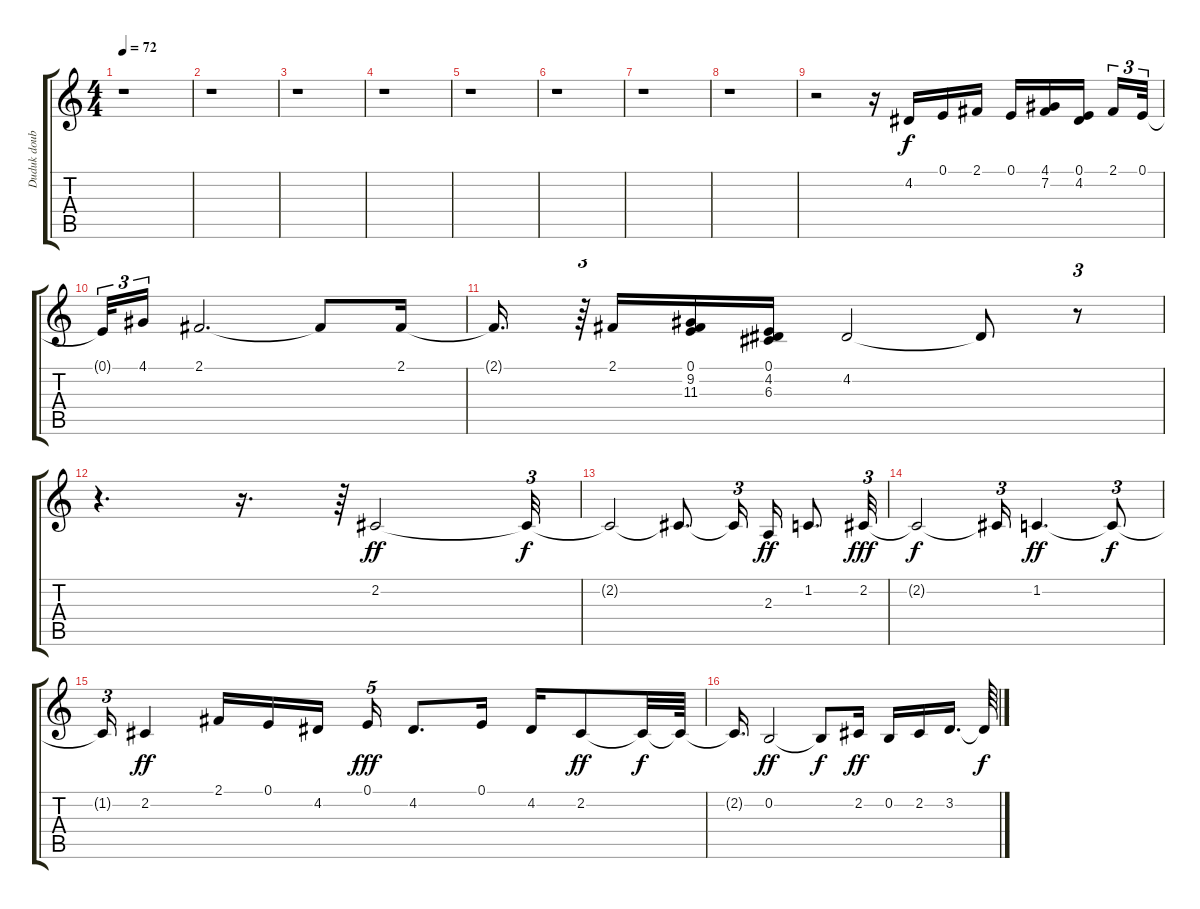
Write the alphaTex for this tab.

\track ("Duduk double 6" "Duduk doub") {instrument mutedtrumpet}
\staff {score tabs}
\tuning (E4 B3 G3 D3 A2 E2) {hide}
\ts (4 4)
\tempo 72
\clef g2
\ks c
r.1{dy f} |
r.1 |
r.1 |
r.1 |
r.1 |
r.1 |
r.1 |
r.1 |
r.2 r.16 4.2.16 0.1.16 2.1.16 0.1.16 (4.1 7.2).16 (0.1 4.2).16 2.1.16{tu (3 2)} 0.1.32{tu (3 2)} |
0.1{t}.32{tu (3 2)} 4.1.16{tu (3 2)} 2.1.2{d} 2.1{t}.8 2.1.16 |
2.1{t}.16{d} r.64{tu (3 2)} 2.1.16 (0.1 9.2 11.3).16 (0.1 4.2 6.3).16 4.2.2 4.2{t}.8 r.8{tu (3 2)} |
r.4{d} r.16{d} r.64{tu (3 2)} 2.2.2{dy ff} 2.2{t}.32{tu (3 2) dy f} |
2.2{t}.2 2.2{t}.8{d} 2.2{t}.16{tu (3 2)} 2.3.16{dy ff} 1.2.8{d} 2.2.32{tu (3 2) dy fff} |
2.2{t}.2{dy f} 2.2{t}.16{tu (3 2)} 1.2.4{d dy ff} 1.2{t}.8{tu (3 2) dy f} |
1.2{t}.16{tu (3 2)} 2.2.4{dy ff} 2.1.16 0.1.16 4.2.16 0.1.16{tu (5 4) dy fff} 4.2.8{d} 0.1.16 4.2.16 2.2.8{dy ff} 2.2{t}.32{dy f} 2.2{t}.64 |
2.2{t}.16{d} 0.2.2{dy ff} 0.2{t}.8{dy f} 2.2.16{dy ff} 0.2.16 2.2.16 3.2.16{d} 3.2{t}.64{dy f}
